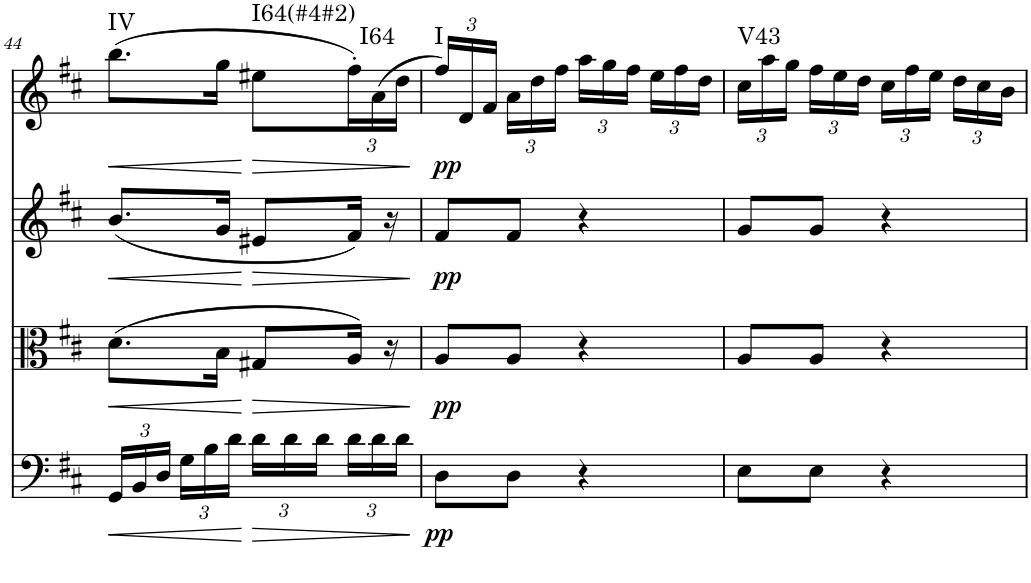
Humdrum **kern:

**kern	**dynam	**kern	**dynam	**kern	**dynam	**kern	**dynam	**harte
*part4	*part4	*part3	*part3	*part2	*part2	*part1	*part1	*part1
*staff4	*staff4	*staff3	*staff3	*staff2	*staff2	*staff1	*staff1	*
*I"Violoncello	*	*I"Viola	*	*I"Violin 2	*	*I"Violin 1	*	*
*I'Vc	*	*I'Vla	*	*I'Vln	*	*I'Vln	*	*
!!LO:PB:g=z
*clefF4	*	*clefC3	*	*clefG2	*	*clefG2	*	*
*k[f#c#]	*	*k[f#c#]	*	*k[f#c#]	*	*k[f#c#]	*	*
*D:	*	*D:	*	*D:	*	*D:	*	*
*M2/4	*	*M2/4	*	*M2/4	*	*M2/4	*	*
*Xbrackettup	*	*	*	*	*	*	*	*
=44	=44	=44	=44	=44	=44	=44	=44	=44
!	!LO:HP:b	!	!LO:HP:b	!	!LO:HP:b	!	!LO:HP:b	!LO:H:kt=IV
24GG/LL	<	(8.d\L	<	(8.b/L	<	(8.bb\L	<	N
24BB/	.	.	.	.	.	.	.	.
24D/JJ	.	.	.	.	.	.	.	.
24G\LL	.	.	.	.	.	.	.	.
24B\	.	.	.	.	.	.	.	.
.	.	16B\Jk	.	16g/Jk	.	16gg\Jk	.	.
24d\JJ	.	.	.	.	.	.	.	.
!	!LO:HP:n=1:b	!	!LO:HP:n=1:b	!	!LO:HP:n=1:b	!	!LO:HP:n=1:b	!LO:H:kt=I64(#4#2)
24d\LL	[ >	8G#X/L	[ >	8e#X/L	[ >	8ee#X\L	[ >	N
24d\	.	.	.	.	.	.	.	.
24d\JJ	.	.	.	.	.	.	.	.
*	*	*	*	*	*	*Xbrackettup	*	*
!	!	!	!	!	!	!	!	!LO:H:kt=I64
24d\LL	.	16A/Jk)	.	16f#/Jk)	.	24ff#'\L)	.	N
24d\	.	.	.	.	.	(24a\	.	.
.	.	16r	.	16r	.	.	.	.
24d\JJ	.	.	.	.	.	24dd\JJ	.	.
.	]	.	]	.	]	.	]	.
=45	=45	=45	=45	=45	=45	=45	=45	=45
!	!LO:DY:b	!	!LO:DY:b	!	!LO:DY:b	!	!LO:DY:b	!LO:H:kt=I
8D\L	pp	8A/L	pp	8f#/L	pp	24ff#/LL)	pp	N
.	.	.	.	.	.	24d/	.	.
.	.	.	.	.	.	24f#/JJ	.	.
8D\J	.	8A/J	.	8f#/J	.	24a\LL	.	.
.	.	.	.	.	.	24dd\	.	.
.	.	.	.	.	.	24ff#\JJ	.	.
4r	.	4r	.	4r	.	24aa\LL	.	.
.	.	.	.	.	.	24gg\	.	.
.	.	.	.	.	.	24ff#\JJ	.	.
.	.	.	.	.	.	24ee\LL	.	.
.	.	.	.	.	.	24ff#\	.	.
.	.	.	.	.	.	24dd\JJ	.	.
=46	=46	=46	=46	=46	=46	=46	=46	=46
!	!	!	!	!	!	!	!	!LO:H:kt=V43
8E\L	.	8A/L	.	8g/L	.	24cc#\LL	.	N
.	.	.	.	.	.	24aa\	.	.
.	.	.	.	.	.	24gg\JJ	.	.
8E\J	.	8A/J	.	8g/J	.	24ff#\LL	.	.
.	.	.	.	.	.	24ee\	.	.
.	.	.	.	.	.	24dd\JJ	.	.
4r	.	4r	.	4r	.	24cc#\LL	.	.
.	.	.	.	.	.	24ff#\	.	.
.	.	.	.	.	.	24ee\JJ	.	.
.	.	.	.	.	.	24dd\LL	.	.
.	.	.	.	.	.	24cc#\	.	.
.	.	.	.	.	.	24b\JJ	.	.
=	=	=	=	=	=	=	=	=
*-	*-	*-	*-	*-	*-	*-	*-	*-
